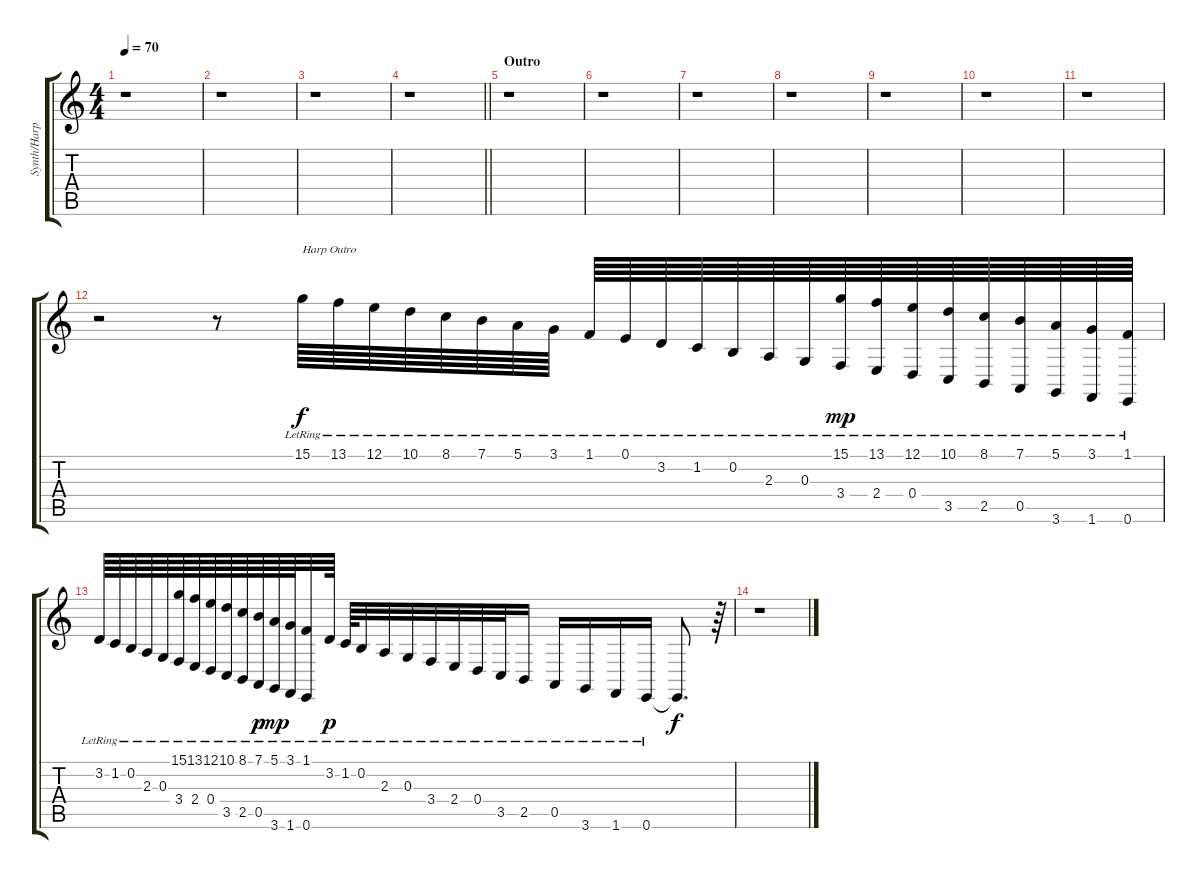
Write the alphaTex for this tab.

\track ("Synth/Harp" "Synth/Harp") {instrument pad1newage}
\staff {score tabs}
\tuning (E4 B3 G3 D3 A2 E2) {hide}
\ts (4 4)
\tempo 70
\clef g2
\ks c
r.1{dy f} |
r.1 |
r.1 |
\barLineRight lightlight
r.1 |
\section ("" "Outro")
r.1 |
r.1 |
r.1 |
r.1 |
r.1 |
r.1 |
r.1 |
r.2 r.8{volume 6 instrument orchestralharp} 15.1{lr}.64{txt "Harp Outro"} 13.1{lr}.64 12.1{lr}.64 10.1{lr}.64 8.1{lr}.64 7.1{lr}.64 5.1{lr}.64 3.1{lr}.64 1.1{lr}.64 0.1{lr}.64 3.2{lr}.64 1.2{lr}.64 0.2{lr}.64 2.3{lr}.64 0.3{lr}.64 (15.1{lr} 3.4{lr}).64{dy mp} (13.1{lr} 2.4{lr}).64 (12.1{lr} 0.4{lr}).64 (10.1{lr} 3.5{lr}).64 (8.1{lr} 2.5{lr}).64 (7.1{lr} 0.5{lr}).64 (5.1{lr} 3.6{lr}).64 (3.1{lr} 1.6{lr}).64 (1.1{lr} 0.6{lr}).64 |
3.2{lr}.64 1.2{lr}.64 0.2{lr}.64 2.3{lr}.64 0.3{lr}.64 (15.1{lr} 3.4{lr}).64 (13.1{lr} 2.4{lr}).64 (12.1{lr} 0.4{lr}).64 (10.1{lr} 3.5{lr}).64 (8.1{lr} 2.5{lr}).64 (7.1{lr} 0.5{lr}).64{dy p} (5.1{lr} 3.6{lr}).64{dy mp} (3.1{lr} 1.6{lr}).64 (1.1{lr} 0.6{lr}).32 3.2{lr}.64{dy p} 1.2{lr}.64 0.2{lr}.32 2.3{lr}.32 0.3{lr}.32 3.4{lr}.32 2.4{lr}.32 0.4{lr}.32 3.5{lr}.32 2.5{lr}.16 0.5{lr}.16 3.6{lr}.16 1.6{lr}.16 0.6{lr}.16 0.6{t}.8{d dy f} r.64 |
r.1
